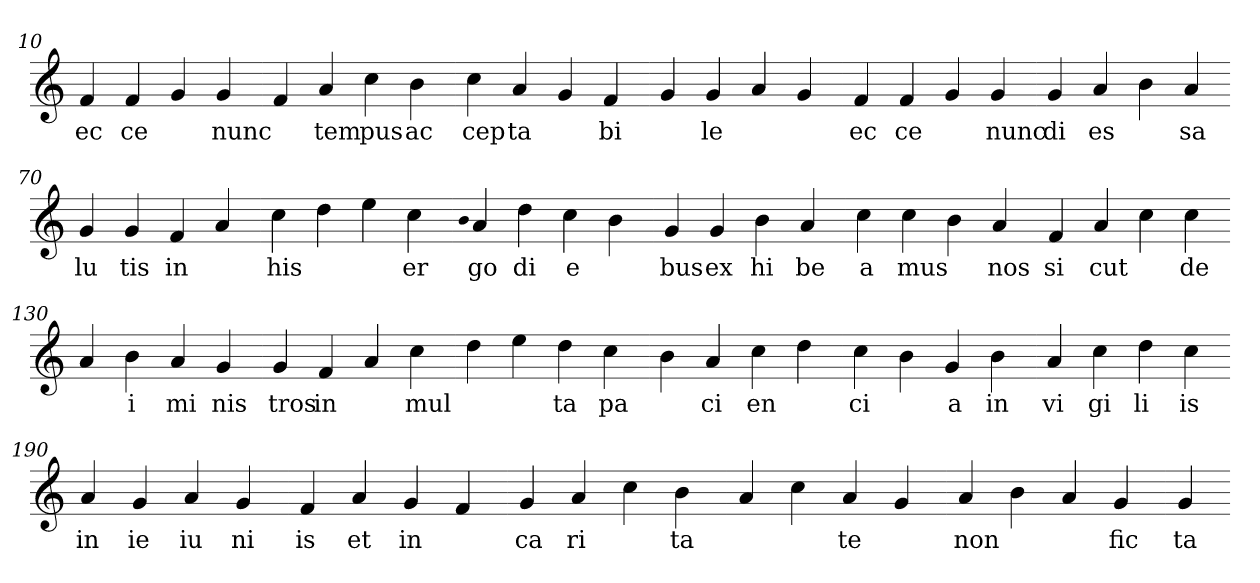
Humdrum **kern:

**kern	**text
*part1	*part1
*staff1	*staff1
*clefG2	*
=10.	=10.
4f	ec
4f	ce
4g	.
4g	nunc
=20.-	=20.-
4f	.
4a	tem
4cc	pus
4b	ac
=30.-	=30.-
4cc	cep
4a	ta
4g	.
4f	bi
=40.-	=40.-
4g	.
4g	le
4a	.
4g	.
=50.-	=50.-
4f	ec
4f	ce
4g	.
4g	nunc
=60.-	=60.-
4g	di
4a	es
4b	.
4a	sa
=70.-	=70.-
4g	lu
4g	tis
4f	in
4a	.
=80.-	=80.-
4cc	his
4dd	.
4ee	.
4cc	er
=90.-	=90.-
qqb	.
4a	go
4dd	di
4cc	e
4b	.
=100.-	=100.-
4g	bus
4g	ex
4b	hi
4a	be
=110.-	=110.-
4cc	a
4cc	mus
4b	.
4a	nos
=120.-	=120.-
4f	si
4a	cut
4cc	.
4cc	de
=130.-	=130.-
4a	.
4b	i
4a	mi
4g	nis
=140.-	=140.-
4g	tros
4f	in
4a	.
4cc	mul
=150.-	=150.-
4dd	.
4ee	.
4dd	ta
4cc	pa
=160.-	=160.-
4b	.
4a	ci
4cc	en
4dd	.
=170.-	=170.-
4cc	ci
4b	.
4g	a
4b	in
=180.-	=180.-
4a	vi
4cc	gi
4dd	li
4cc	is
=190.-	=190.-
4a	in
4g	ie
4a	iu
4g	ni
=200.-	=200.-
4f	is
4a	et
4g	in
4f	.
=210.-	=210.-
4g	ca
4a	ri
4cc	.
4b	ta
=220.-	=220.-
4a	.
4cc	.
4a	te
4g	.
=230.-	=230.-
4a	non
4b	.
4a	.
4g	fic
=240.-	=240.-
4g	ta
=-	=-
*-	*-
